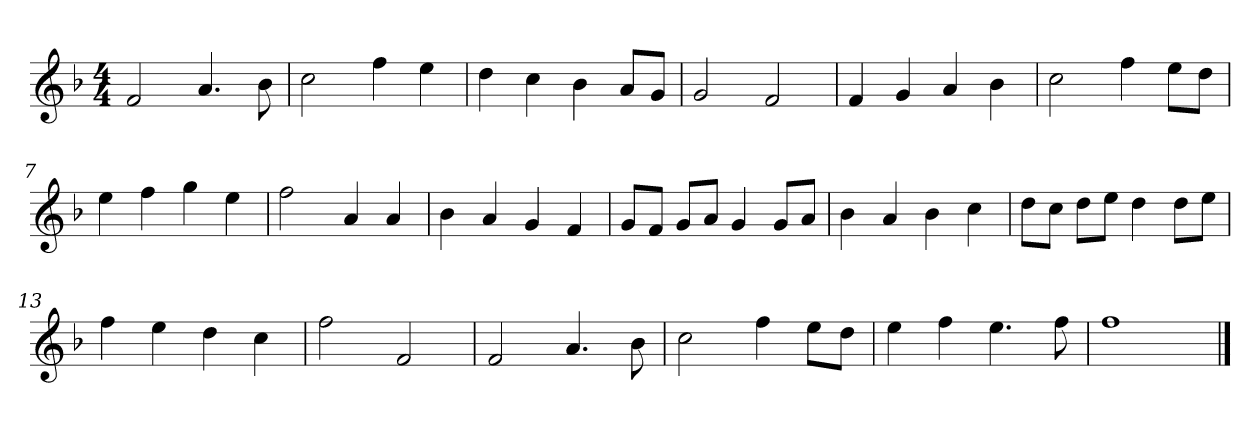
**kern
*part1
*staff1
*clefG2
*k[b-]
*G:dor
*M4/4
*MM120
=1
2f
4.a
8b-
=2
2cc
4ff
4ee
=3
4dd
4cc
4b-
8a/L
8g/J
=4
2g
2f
=5
4f
4g
4a
4b-
=6
2cc
4ff
8ee\L
8dd\J
=7
4ee
4ff
4gg
4ee
=8
2ff
4a
4a
=9
4b-
4a
4g
4f
=10
8g/L
8f/J
8g/L
8a/J
4g
8g/L
8a/J
=11
4b-
4a
4b-
4cc
=12
8dd\L
8cc\J
8dd\L
8ee\J
4dd
8dd\L
8ee\J
=13
4ff
4ee
4dd
4cc
=14
2ff
2f
=15
2f
4.a
8b-
=16
2cc
4ff
8ee\L
8dd\J
=17
4ee
4ff
4.ee
8ff
=18
1ff
==
*-
